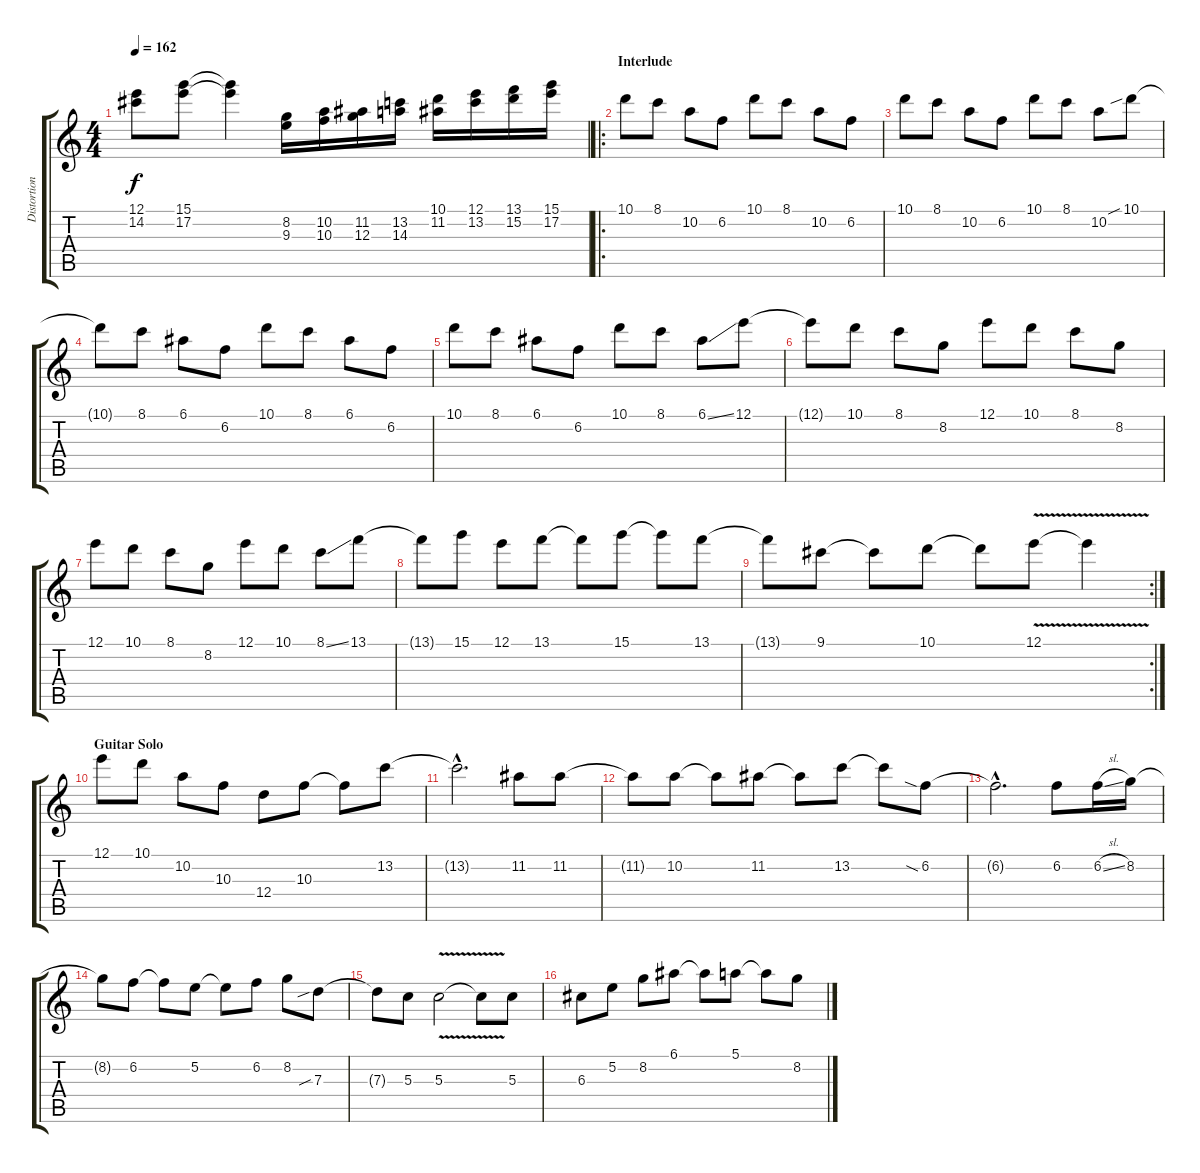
\track ("Distortion Guitar" "Distortion") {instrument distortionguitar}
\staff {score tabs}
\tuning (E4 B3 G3 D3 A2 D2) {hide}
\ts (4 4)
\tempo 162
\clef g2
\ks c
(12.1{t} 14.2{t}).8{dy f} (15.1 17.2).8 (15.1{t} 17.2{t}).4 (8.2 9.3).16 (10.2 10.3).16 (11.2 12.3).16 (13.2 14.3).16 (10.1 11.2).16 (12.1 13.2).16 (13.1 15.2).16 (15.1 17.2).16 |
\ro
\section ("" "Interlude")
10.1.8 8.1.8 10.2.8 6.2.8 10.1.8 8.1.8 10.2.8 6.2.8 |
10.1.8 8.1.8 10.2.8 6.2.8 10.1.8 8.1.8 10.2.8 10.1{sib}.8 |
10.1{t}.8 8.1.8 6.1.8 6.2.8 10.1.8 8.1.8 6.1.8 6.2.8 |
10.1.8 8.1.8 6.1.8 6.2.8 10.1.8 8.1.8 6.1{ss}.8 12.1.8 |
12.1{t}.8 10.1.8 8.1.8 8.2.8 12.1.8 10.1.8 8.1.8 8.2.8 |
12.1.8 10.1.8 8.1.8 8.2.8 12.1.8 10.1.8 8.1{ss}.8 13.1.8 |
13.1{t}.8 15.1.8 12.1.8 13.1.8 13.1{t}.8 15.1.8 15.1{t}.8 13.1.8 |
\rc 2
13.1{t}.8 9.1.8 9.1{t}.8 10.1.8 10.1{t}.8 12.1{v}.8 12.1{t}.4 |
\section ("" "Guitar Solo")
12.1.8 10.1.8 10.2.8 10.3.8 12.4.8 10.3.8 10.3{t}.8 13.2.8 |
13.2{hac t}.2{d} 11.2.8 11.2.8 |
11.2{t}.8 10.2.8 10.2{t}.8 11.2.8 11.2{t}.8 13.2.8 13.2{t}.8 6.2{sia}.8 |
6.2{hac t}.2{d} 6.2.8 6.2{sl}.16 8.2.16 |
8.2{t}.8 6.2.8 6.2{t}.8 5.2.8 5.2{t}.8 6.2.8 8.2.8 7.3{sib}.8 |
7.3{t}.8 5.3.8 5.3{v}.2 5.3{t}.8 5.3.8 |
6.3.8 5.2.8 8.2.8 6.1.8 6.1{t}.8 5.1.8 5.1{t}.8 8.2.8
